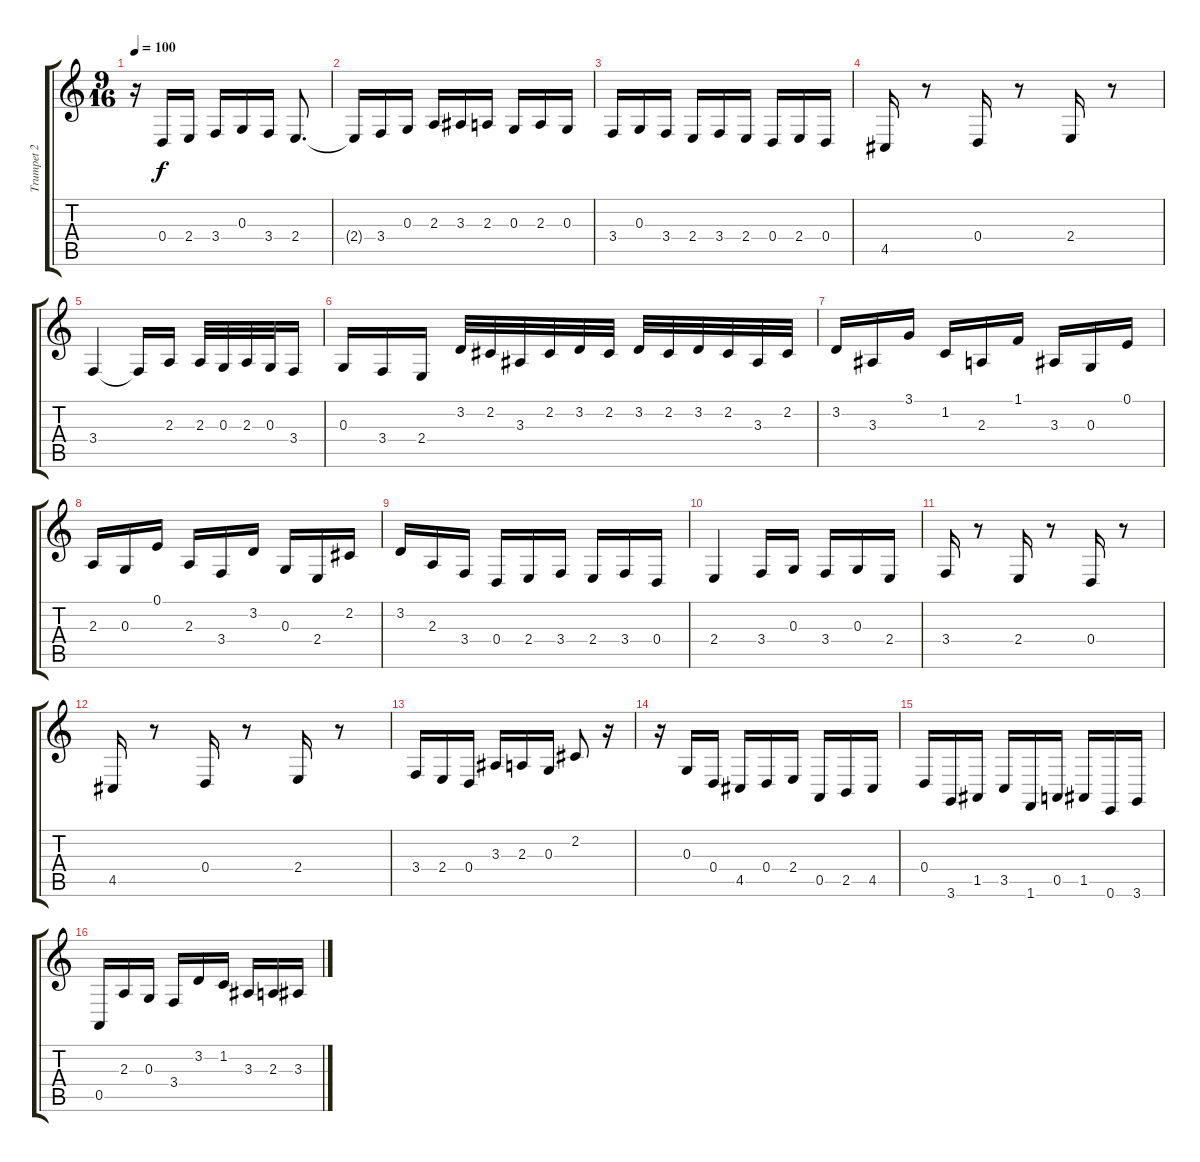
\track ("Trumpet 2" "Trumpet 2") {instrument trumpet}
\staff {score tabs}
\tuning (E4 B3 G3 D3 A2 E2) {hide}
\ts (9 16)
\tempo 100
\clef g2
\ks c
r.16{dy f} 0.4.16 2.4.16 3.4.16 0.3.16 3.4.16 2.4.8{d} |
2.4{t}.16 3.4.16 0.3.16 2.3.16 3.3.16 2.3.16 0.3.16 2.3.16 0.3.16 |
3.4.16 0.3.16 3.4.16 2.4.16 3.4.16 2.4.16 0.4.16 2.4.16 0.4.16 |
4.5.16 r.8 0.4.16 r.8 2.4.16 r.8 |
3.4.4 3.4{t}.16 2.3.16 2.3.32 0.3.32 2.3.32 0.3.32 3.4.16 |
0.3.16 3.4.16 2.4.16 3.2.32 2.2.32 3.3.32 2.2.32 3.2.32 2.2.32 3.2.32 2.2.32 3.2.32 2.2.32 3.3.32 2.2.32 |
3.2.16 3.3.16 3.1.16 1.2.16 2.3.16 1.1.16 3.3.16 0.3.16 0.1.16 |
2.3.16 0.3.16 0.1.16 2.3.16 3.4.16 3.2.16 0.3.16 2.4.16 2.2.16 |
3.2.16 2.3.16 3.4.16 0.4.16 2.4.16 3.4.16 2.4.16 3.4.16 0.4.16 |
2.4.4 3.4.16 0.3.16 3.4.16 0.3.16 2.4.16 |
3.4.16 r.8 2.4.16 r.8 0.4.16 r.8 |
4.5.16 r.8 0.4.16 r.8 2.4.16 r.8 |
3.4.16 2.4.16 0.4.16 3.3.16 2.3.16 0.3.16 2.2.8 r.16 |
r.16 0.3.16 0.4.16 4.5.16 0.4.16 2.4.16 0.5.16 2.5.16 4.5.16 |
0.4.16 3.6.16 1.5.16 3.5.16 1.6.16 0.5.16 1.5.16 0.6.16 3.6.16 |
0.5.16 2.3.16 0.3.16 3.4.16 3.2.16 1.2.16 3.3.16 2.3.16 3.3.16
